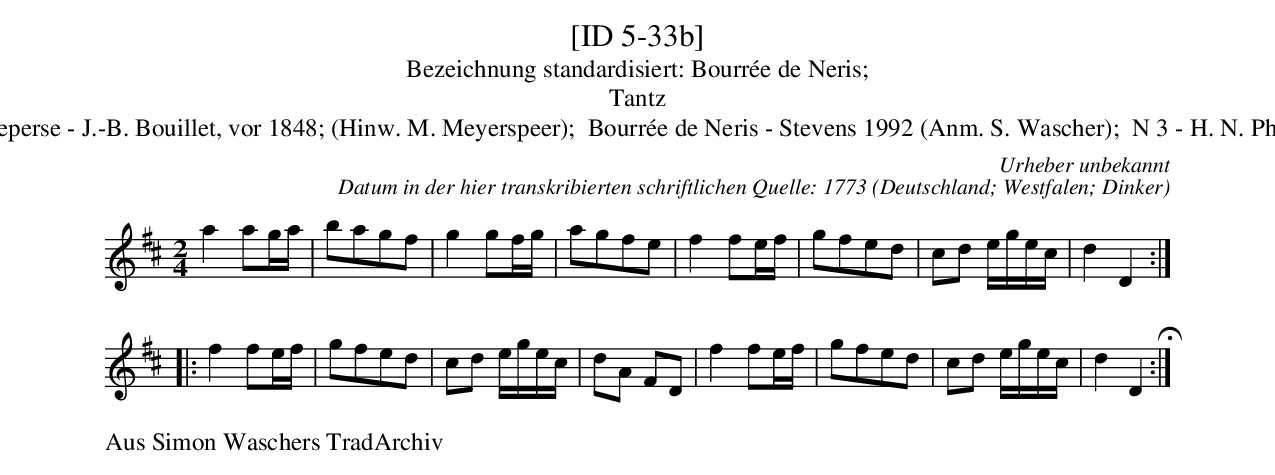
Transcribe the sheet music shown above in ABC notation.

X:1
T:[ID 5-33b]
T:Bezeichnung standardisiert: Bourr\'ee de Neris;
T:Tantz
T:In anderer Quelle: Bourr\'ee d'Aigueperse - J.-B. Bouillet, vor 1848; (Hinw. M. Meyerspeer);  Bourr\'ee de Neris - Stevens 1992 (Anm. S. Wascher);  N 3 - H. N. Philipp um 1800 (Anm. S. Wascher);
C:Urheber unbekannt
C:Datum in der hier transkribierten schriftlichen Quelle: 1773
O:Deutschland; Westfalen; Dinker
L:1/16
M:2/4
K:D
a4a2ga | b2a2g2f2 | g4g2fg | a2g2f2e2 | f4f2ef | g2f2e2d2 | c2d2 egec | d4D4 ::
f4f2ef | g2f2e2d2 | c2d2 egec | d2A2 F2D2 | f4f2ef | g2f2e2d2 | c2d2 egec | d4D4 H:|
